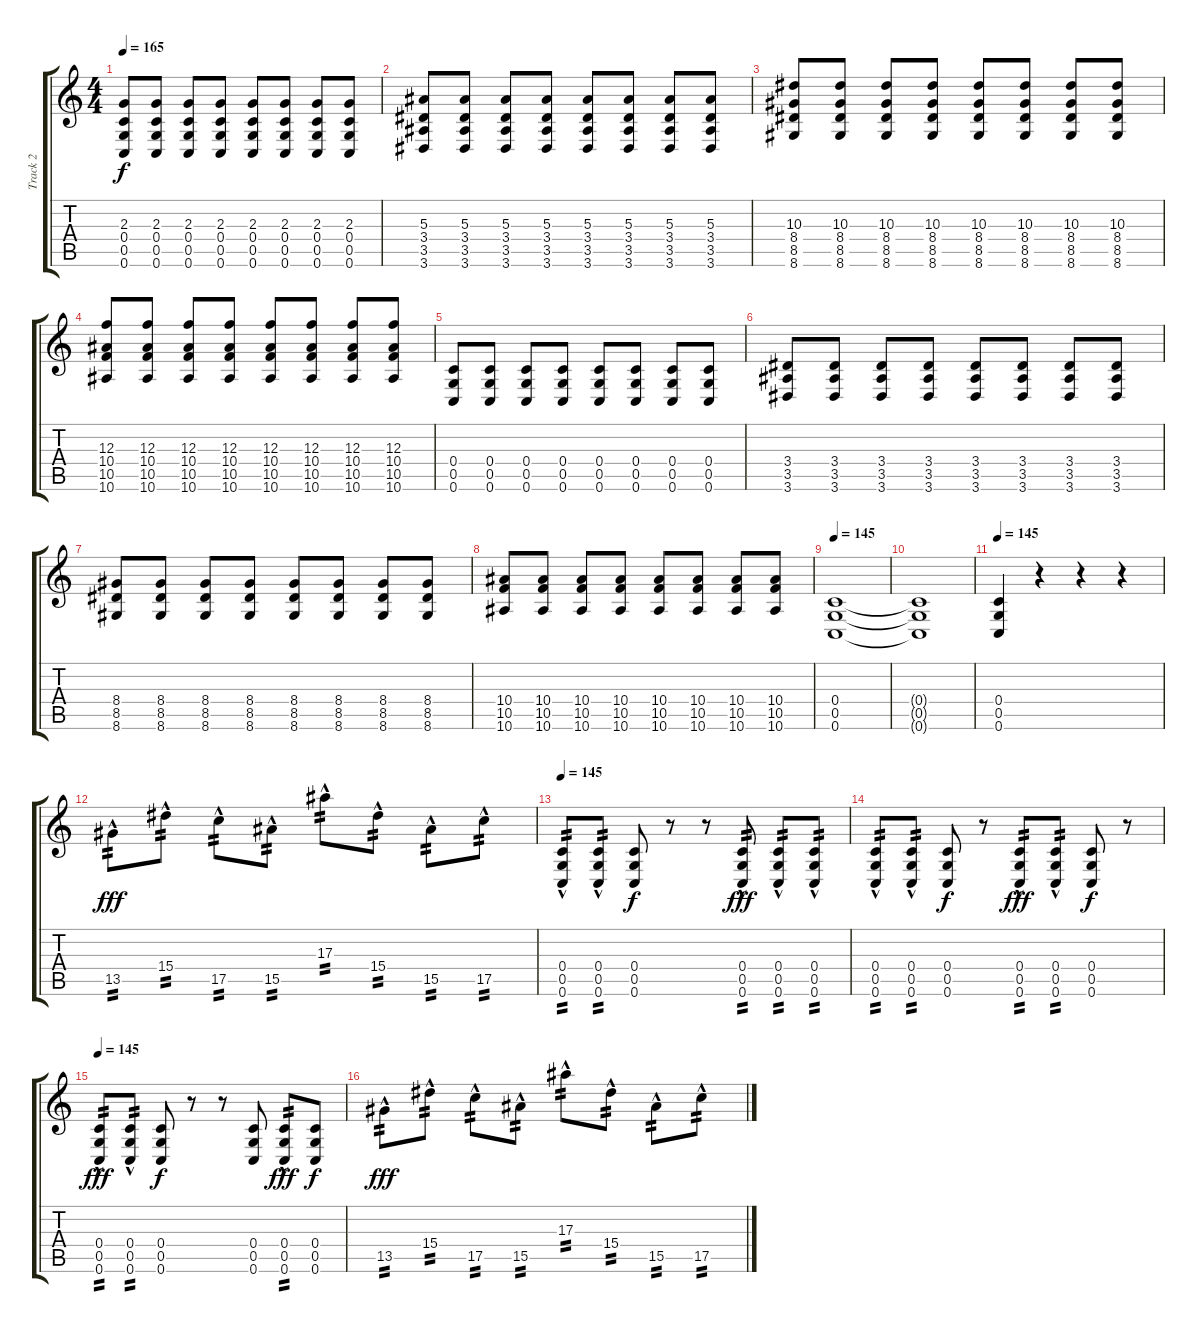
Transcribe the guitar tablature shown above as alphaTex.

\track ("Track 2" "Track 2") {instrument overdrivenguitar}
\staff {score tabs}
\tuning (D4 A3 F3 C3 G2 C2) {hide}
\ts (4 4)
\tempo 165
\clef g2
\ks c
(2.3 0.4 0.5 0.6).8{dy f} (2.3 0.4 0.5 0.6).8 (2.3 0.4 0.5 0.6).8 (2.3 0.4 0.5 0.6).8 (2.3 0.4 0.5 0.6).8 (2.3 0.4 0.5 0.6).8 (2.3 0.4 0.5 0.6).8 (2.3 0.4 0.5 0.6).8 |
(5.3 3.4 3.5 3.6).8 (5.3 3.4 3.5 3.6).8 (5.3 3.4 3.5 3.6).8 (5.3 3.4 3.5 3.6).8 (5.3 3.4 3.5 3.6).8 (5.3 3.4 3.5 3.6).8 (5.3 3.4 3.5 3.6).8 (5.3 3.4 3.5 3.6).8 |
(10.3 8.4 8.5 8.6).8 (10.3 8.4 8.5 8.6).8 (10.3 8.4 8.5 8.6).8 (10.3 8.4 8.5 8.6).8 (10.3 8.4 8.5 8.6).8 (10.3 8.4 8.5 8.6).8 (10.3 8.4 8.5 8.6).8 (10.3 8.4 8.5 8.6).8 |
(12.3 10.4 10.5 10.6).8 (12.3 10.4 10.5 10.6).8 (12.3 10.4 10.5 10.6).8 (12.3 10.4 10.5 10.6).8 (12.3 10.4 10.5 10.6).8 (12.3 10.4 10.5 10.6).8 (12.3 10.4 10.5 10.6).8 (12.3 10.4 10.5 10.6).8 |
(0.4 0.5 0.6).8 (0.4 0.5 0.6).8 (0.4 0.5 0.6).8 (0.4 0.5 0.6).8 (0.4 0.5 0.6).8 (0.4 0.5 0.6).8 (0.4 0.5 0.6).8 (0.4 0.5 0.6).8 |
(3.4 3.5 3.6).8 (3.4 3.5 3.6).8 (3.4 3.5 3.6).8 (3.4 3.5 3.6).8 (3.4 3.5 3.6).8 (3.4 3.5 3.6).8 (3.4 3.5 3.6).8 (3.4 3.5 3.6).8 |
(8.4 8.5 8.6).8 (8.4 8.5 8.6).8 (8.4 8.5 8.6).8 (8.4 8.5 8.6).8 (8.4 8.5 8.6).8 (8.4 8.5 8.6).8 (8.4 8.5 8.6).8 (8.4 8.5 8.6).8 |
(10.4 10.5 10.6).8 (10.4 10.5 10.6).8 (10.4 10.5 10.6).8 (10.4 10.5 10.6).8 (10.4 10.5 10.6).8 (10.4 10.5 10.6).8 (10.4 10.5 10.6).8 (10.4 10.5 10.6).8 |
\tempo 145
(0.4 0.5 0.6).1 |
(0.4{t} 0.5{t} 0.6{t}).1 |
\tempo 145
(0.4 0.5 0.6).4 r.4 r.4 r.4 |
13.5{hac}.8{tp 2 dy fff} 15.4{hac}.8{tp 2} 17.5{hac}.8{tp 2} 15.5{hac}.8{tp 2} 17.3{hac}.8{tp 2} 15.4{hac}.8{tp 2} 15.5{hac}.8{tp 2} 17.5{hac}.8{tp 2} |
\tempo 145
(0.4{hac} 0.5{hac} 0.6{hac}).8{tp 2} (0.4{hac} 0.5{hac} 0.6{hac}).8{tp 2} (0.4 0.5 0.6).8{dy f} r.8 r.8 (0.4{hac} 0.5{hac} 0.6{hac}).8{tp 2 dy fff} (0.4{hac} 0.5{hac} 0.6{hac}).8{tp 2} (0.4{hac} 0.5{hac} 0.6{hac}).8{tp 2} |
(0.4{hac} 0.5{hac} 0.6{hac}).8{tp 2} (0.4{hac} 0.5{hac} 0.6{hac}).8{tp 2} (0.4 0.5 0.6).8{dy f} r.8 (0.4{hac} 0.5{hac} 0.6{hac}).8{tp 2 dy fff} (0.4{hac} 0.5{hac} 0.6{hac}).8{tp 2} (0.4 0.5 0.6).8{dy f} r.8 |
\tempo 145
(0.4{hac} 0.5{hac} 0.6{hac}).8{tp 2 dy fff} (0.4{hac} 0.5{hac} 0.6{hac}).8{tp 2} (0.4 0.5 0.6).8{dy f} r.8 r.8 (0.4 0.5 0.6).8 (0.4{hac} 0.5{hac} 0.6{hac}).8{tp 2 dy fff} (0.4 0.5 0.6).8{dy f} |
13.5{hac}.8{tp 2 dy fff} 15.4{hac}.8{tp 2} 17.5{hac}.8{tp 2} 15.5{hac}.8{tp 2} 17.3{hac}.8{tp 2} 15.4{hac}.8{tp 2} 15.5{hac}.8{tp 2} 17.5{hac}.8{tp 2}
